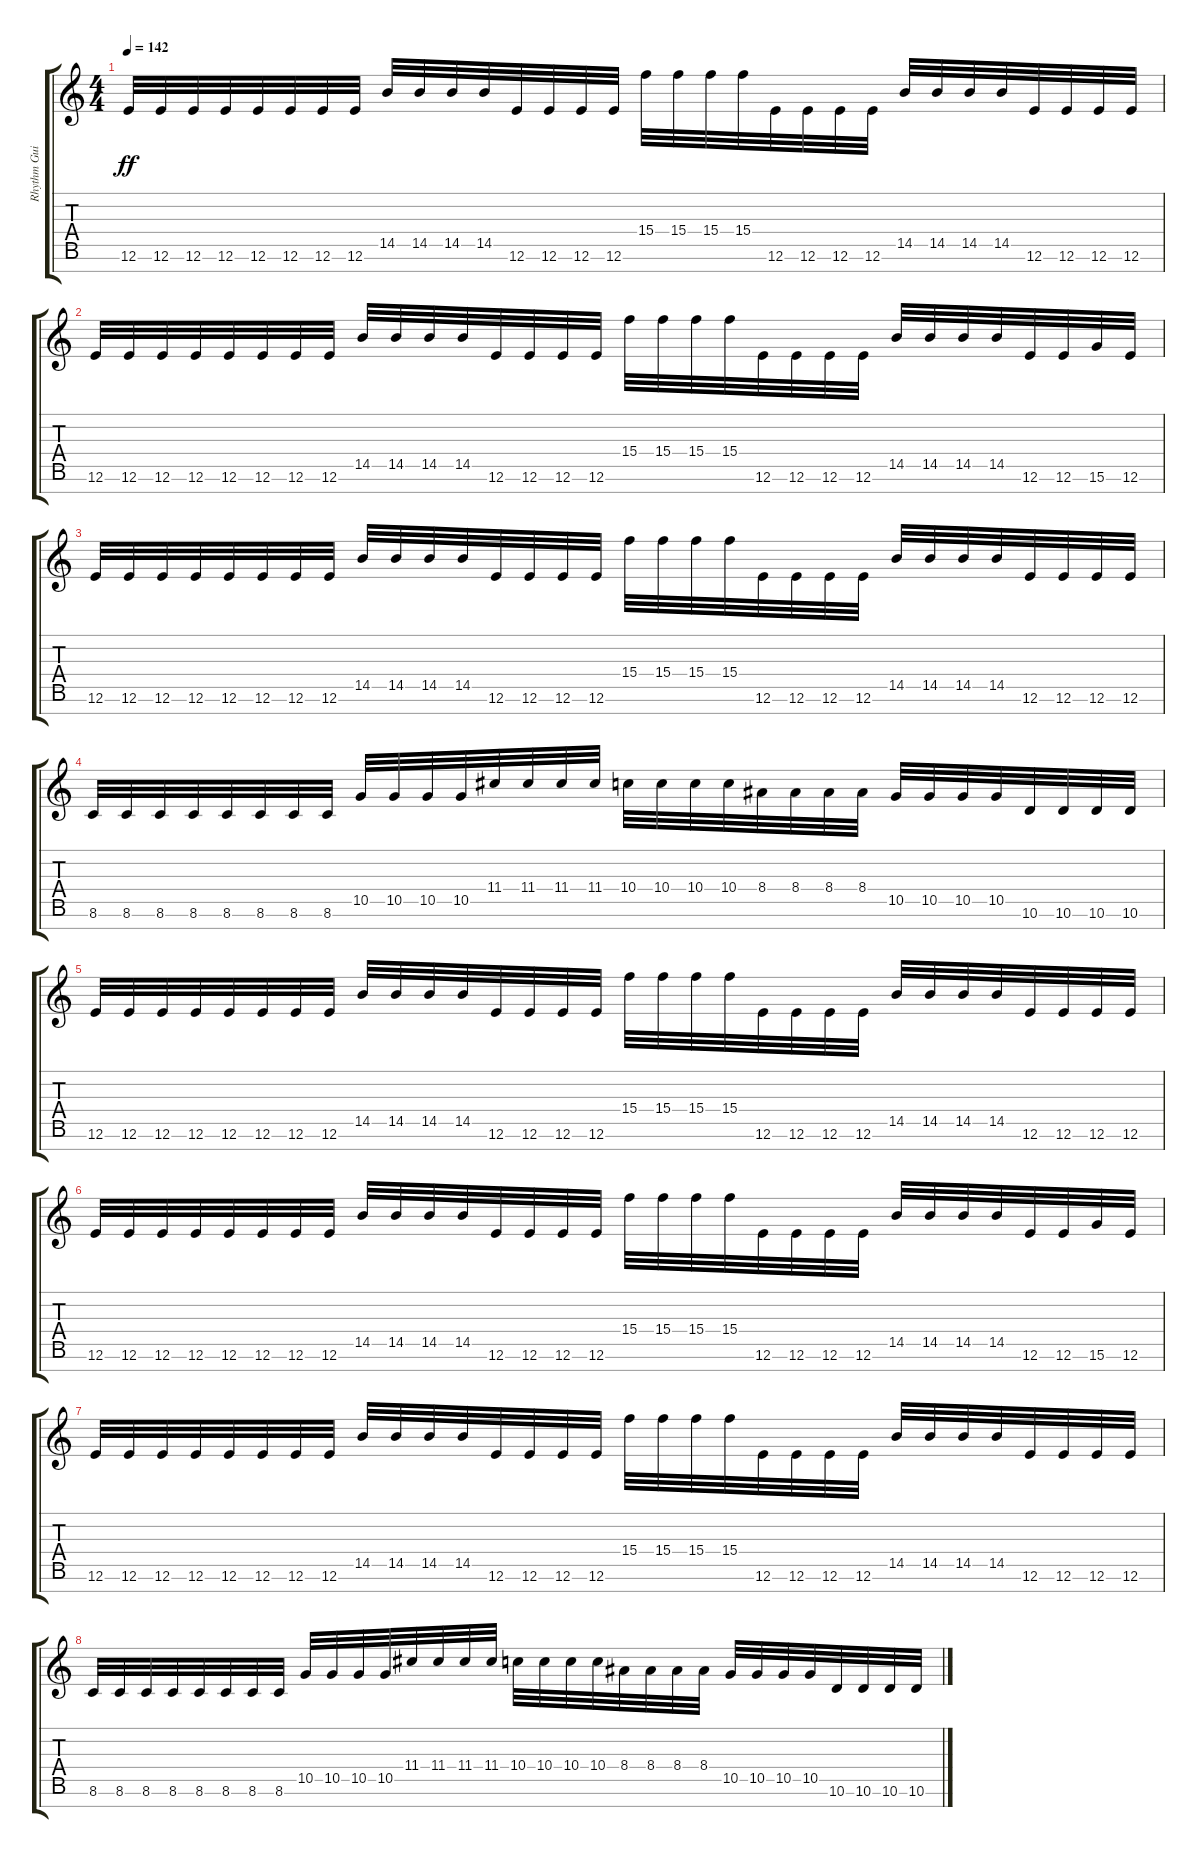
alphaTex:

\track ("Rhythm Guitar 1" "Rhythm Gui") {instrument distortionguitar}
\staff {score tabs}
\tuning (E4 B3 G3 D3 A2 E2 B1) {hide}
\ts (4 4)
\tempo 142
\clef g2
\ks c
12.6.32{dy ff} 12.6.32 12.6.32 12.6.32 12.6.32 12.6.32 12.6.32 12.6.32 14.5.32 14.5.32 14.5.32 14.5.32 12.6.32 12.6.32 12.6.32 12.6.32 15.4.32 15.4.32 15.4.32 15.4.32 12.6.32 12.6.32 12.6.32 12.6.32 14.5.32 14.5.32 14.5.32 14.5.32 12.6.32 12.6.32 12.6.32 12.6.32 |
12.6.32 12.6.32 12.6.32 12.6.32 12.6.32 12.6.32 12.6.32 12.6.32 14.5.32 14.5.32 14.5.32 14.5.32 12.6.32 12.6.32 12.6.32 12.6.32 15.4.32 15.4.32 15.4.32 15.4.32 12.6.32 12.6.32 12.6.32 12.6.32 14.5.32 14.5.32 14.5.32 14.5.32 12.6.32 12.6.32 15.6.32 12.6.32 |
12.6.32 12.6.32 12.6.32 12.6.32 12.6.32 12.6.32 12.6.32 12.6.32 14.5.32 14.5.32 14.5.32 14.5.32 12.6.32 12.6.32 12.6.32 12.6.32 15.4.32 15.4.32 15.4.32 15.4.32 12.6.32 12.6.32 12.6.32 12.6.32 14.5.32 14.5.32 14.5.32 14.5.32 12.6.32 12.6.32 12.6.32 12.6.32 |
8.6.32 8.6.32 8.6.32 8.6.32 8.6.32 8.6.32 8.6.32 8.6.32 10.5.32 10.5.32 10.5.32 10.5.32 11.4.32 11.4.32 11.4.32 11.4.32 10.4.32 10.4.32 10.4.32 10.4.32 8.4.32 8.4.32 8.4.32 8.4.32 10.5.32 10.5.32 10.5.32 10.5.32 10.6.32 10.6.32 10.6.32 10.6.32 |
12.6.32 12.6.32 12.6.32 12.6.32 12.6.32 12.6.32 12.6.32 12.6.32 14.5.32 14.5.32 14.5.32 14.5.32 12.6.32 12.6.32 12.6.32 12.6.32 15.4.32 15.4.32 15.4.32 15.4.32 12.6.32 12.6.32 12.6.32 12.6.32 14.5.32 14.5.32 14.5.32 14.5.32 12.6.32 12.6.32 12.6.32 12.6.32 |
12.6.32 12.6.32 12.6.32 12.6.32 12.6.32 12.6.32 12.6.32 12.6.32 14.5.32 14.5.32 14.5.32 14.5.32 12.6.32 12.6.32 12.6.32 12.6.32 15.4.32 15.4.32 15.4.32 15.4.32 12.6.32 12.6.32 12.6.32 12.6.32 14.5.32 14.5.32 14.5.32 14.5.32 12.6.32 12.6.32 15.6.32 12.6.32 |
12.6.32 12.6.32 12.6.32 12.6.32 12.6.32 12.6.32 12.6.32 12.6.32 14.5.32 14.5.32 14.5.32 14.5.32 12.6.32 12.6.32 12.6.32 12.6.32 15.4.32 15.4.32 15.4.32 15.4.32 12.6.32 12.6.32 12.6.32 12.6.32 14.5.32 14.5.32 14.5.32 14.5.32 12.6.32 12.6.32 12.6.32 12.6.32 |
8.6.32 8.6.32 8.6.32 8.6.32 8.6.32 8.6.32 8.6.32 8.6.32 10.5.32 10.5.32 10.5.32 10.5.32 11.4.32 11.4.32 11.4.32 11.4.32 10.4.32 10.4.32 10.4.32 10.4.32 8.4.32 8.4.32 8.4.32 8.4.32 10.5.32 10.5.32 10.5.32 10.5.32 10.6.32 10.6.32 10.6.32 10.6.32
